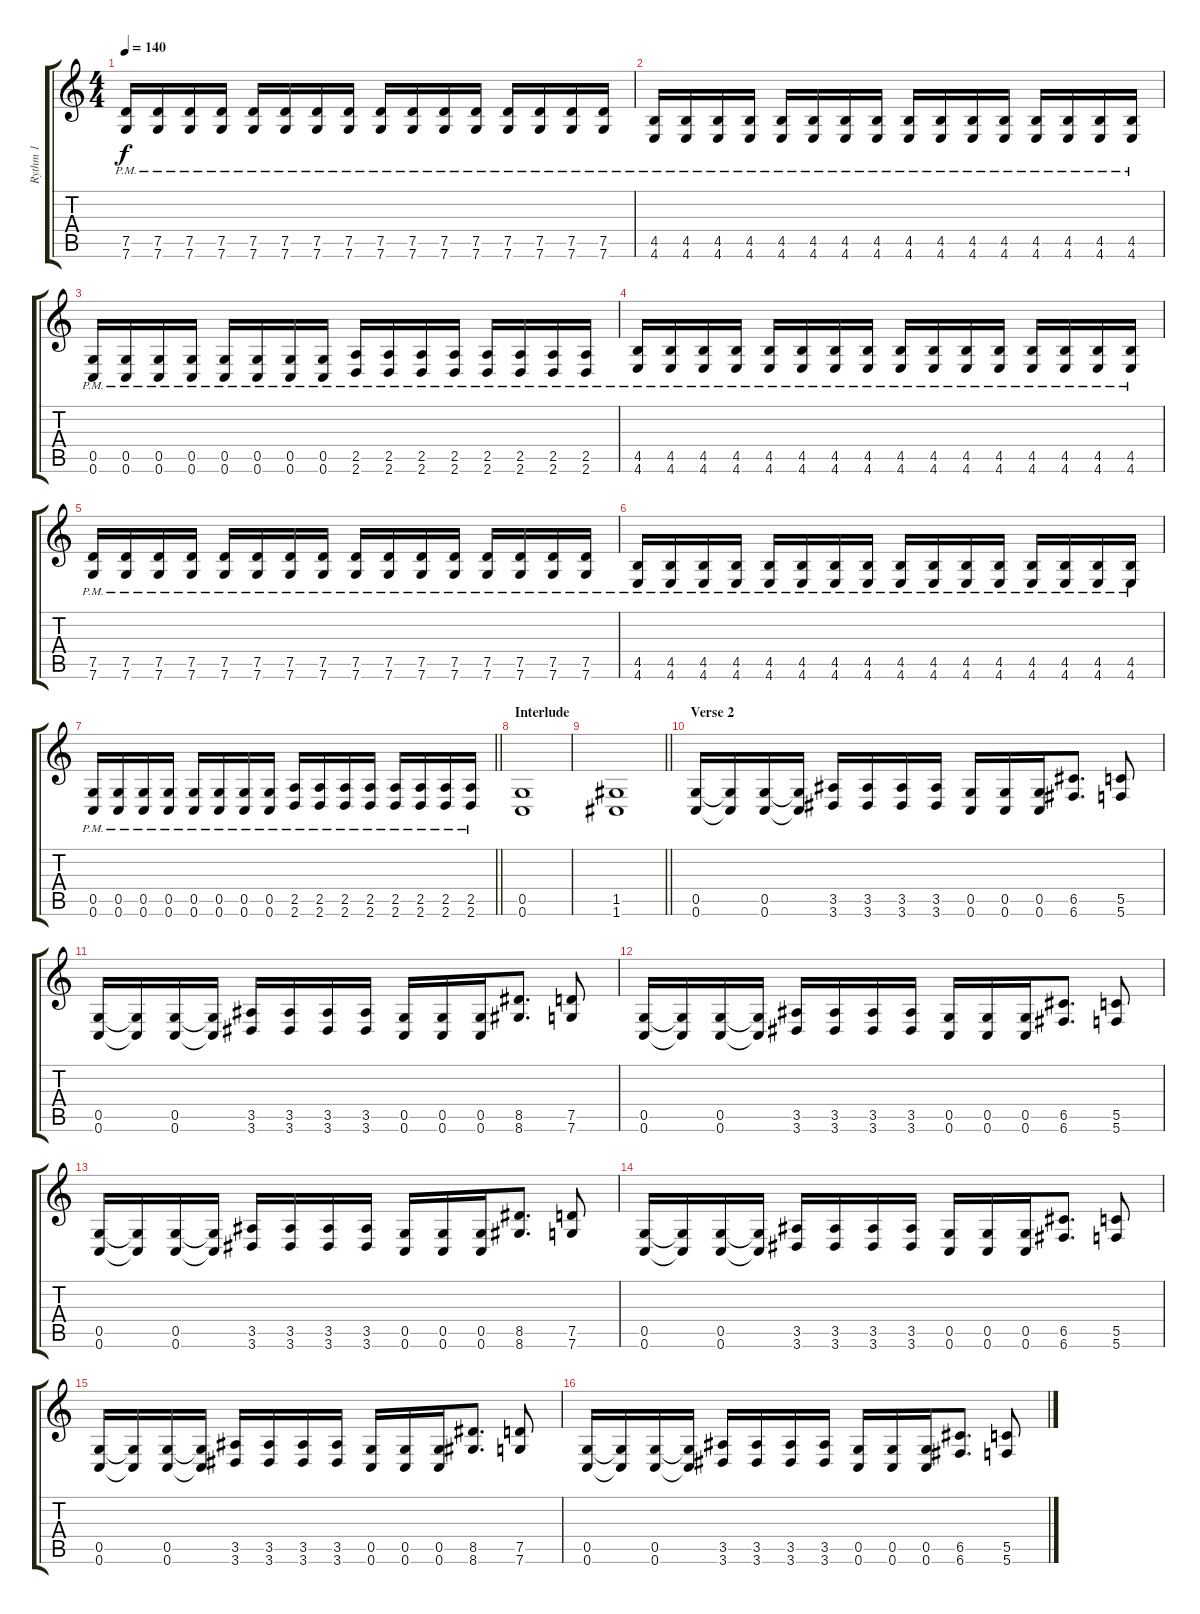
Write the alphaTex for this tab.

\track ("Rythm 1" "Rythm 1") {instrument distortionguitar}
\staff {score tabs}
\tuning (D4 A3 F3 C3 G2 C2) {hide}
\ts (4 4)
\tempo 140
\clef g2
\ks c
(7.5{pm} 7.6{pm}).16{dy f} (7.5{pm} 7.6{pm}).16 (7.5{pm} 7.6{pm}).16 (7.5{pm} 7.6{pm}).16 (7.5{pm} 7.6{pm}).16 (7.5{pm} 7.6{pm}).16 (7.5{pm} 7.6{pm}).16 (7.5{pm} 7.6{pm}).16 (7.5{pm} 7.6{pm}).16 (7.5{pm} 7.6{pm}).16 (7.5{pm} 7.6{pm}).16 (7.5{pm} 7.6{pm}).16 (7.5{pm} 7.6{pm}).16 (7.5{pm} 7.6{pm}).16 (7.5{pm} 7.6{pm}).16 (7.5{pm} 7.6{pm}).16 |
(4.5{pm} 4.6{pm}).16 (4.5{pm} 4.6{pm}).16 (4.5{pm} 4.6{pm}).16 (4.5{pm} 4.6{pm}).16 (4.5{pm} 4.6{pm}).16 (4.5{pm} 4.6{pm}).16 (4.5{pm} 4.6{pm}).16 (4.5{pm} 4.6{pm}).16 (4.5{pm} 4.6{pm}).16 (4.5{pm} 4.6{pm}).16 (4.5{pm} 4.6{pm}).16 (4.5{pm} 4.6{pm}).16 (4.5{pm} 4.6{pm}).16 (4.5{pm} 4.6{pm}).16 (4.5{pm} 4.6{pm}).16 (4.5{pm} 4.6{pm}).16 |
(0.5{pm} 0.6{pm}).16 (0.5{pm} 0.6{pm}).16 (0.5{pm} 0.6{pm}).16 (0.5{pm} 0.6{pm}).16 (0.5{pm} 0.6{pm}).16 (0.5{pm} 0.6{pm}).16 (0.5{pm} 0.6{pm}).16 (0.5{pm} 0.6{pm}).16 (2.5{pm} 2.6{pm}).16 (2.5{pm} 2.6{pm}).16 (2.5{pm} 2.6{pm}).16 (2.5{pm} 2.6{pm}).16 (2.5{pm} 2.6{pm}).16 (2.5{pm} 2.6{pm}).16 (2.5{pm} 2.6{pm}).16 (2.5{pm} 2.6{pm}).16 |
(4.5{pm} 4.6{pm}).16 (4.5{pm} 4.6{pm}).16 (4.5{pm} 4.6{pm}).16 (4.5{pm} 4.6{pm}).16 (4.5{pm} 4.6{pm}).16 (4.5{pm} 4.6{pm}).16 (4.5{pm} 4.6{pm}).16 (4.5{pm} 4.6{pm}).16 (4.5{pm} 4.6{pm}).16 (4.5{pm} 4.6{pm}).16 (4.5{pm} 4.6{pm}).16 (4.5{pm} 4.6{pm}).16 (4.5{pm} 4.6{pm}).16 (4.5{pm} 4.6{pm}).16 (4.5{pm} 4.6{pm}).16 (4.5{pm} 4.6{pm}).16 |
(7.5{pm} 7.6{pm}).16 (7.5{pm} 7.6{pm}).16 (7.5{pm} 7.6{pm}).16 (7.5{pm} 7.6{pm}).16 (7.5{pm} 7.6{pm}).16 (7.5{pm} 7.6{pm}).16 (7.5{pm} 7.6{pm}).16 (7.5{pm} 7.6{pm}).16 (7.5{pm} 7.6{pm}).16 (7.5{pm} 7.6{pm}).16 (7.5{pm} 7.6{pm}).16 (7.5{pm} 7.6{pm}).16 (7.5{pm} 7.6{pm}).16 (7.5{pm} 7.6{pm}).16 (7.5{pm} 7.6{pm}).16 (7.5{pm} 7.6{pm}).16 |
(4.5{pm} 4.6{pm}).16 (4.5{pm} 4.6{pm}).16 (4.5{pm} 4.6{pm}).16 (4.5{pm} 4.6{pm}).16 (4.5{pm} 4.6{pm}).16 (4.5{pm} 4.6{pm}).16 (4.5{pm} 4.6{pm}).16 (4.5{pm} 4.6{pm}).16 (4.5{pm} 4.6{pm}).16 (4.5{pm} 4.6{pm}).16 (4.5{pm} 4.6{pm}).16 (4.5{pm} 4.6{pm}).16 (4.5{pm} 4.6{pm}).16 (4.5{pm} 4.6{pm}).16 (4.5{pm} 4.6{pm}).16 (4.5{pm} 4.6{pm}).16 |
\barLineRight lightlight
(0.5{pm} 0.6{pm}).16 (0.5{pm} 0.6{pm}).16 (0.5{pm} 0.6{pm}).16 (0.5{pm} 0.6{pm}).16 (0.5{pm} 0.6{pm}).16 (0.5{pm} 0.6{pm}).16 (0.5{pm} 0.6{pm}).16 (0.5{pm} 0.6{pm}).16 (2.5{pm} 2.6{pm}).16 (2.5{pm} 2.6{pm}).16 (2.5{pm} 2.6{pm}).16 (2.5{pm} 2.6{pm}).16 (2.5{pm} 2.6{pm}).16 (2.5{pm} 2.6{pm}).16 (2.5{pm} 2.6{pm}).16 (2.5{pm} 2.6{pm}).16 |
\section ("" "Interlude")
(0.5 0.6).1 |
\barLineRight lightlight
(1.5 1.6).1 |
\section ("" "Verse 2")
(0.5 0.6).16 (0.5{t} 0.6{t}).16 (0.5 0.6).16 (0.5{t} 0.6{t}).16 (3.5 3.6).16 (3.5 3.6).16 (3.5 3.6).16 (3.5 3.6).16 (0.5 0.6).16 (0.5 0.6).16 (0.5 0.6).16 (6.5 6.6).8{d} (5.5 5.6).8 |
(0.5 0.6).16 (0.5{t} 0.6{t}).16 (0.5 0.6).16 (0.5{t} 0.6{t}).16 (3.5 3.6).16 (3.5 3.6).16 (3.5 3.6).16 (3.5 3.6).16 (0.5 0.6).16 (0.5 0.6).16 (0.5 0.6).16 (8.5 8.6).8{d} (7.5 7.6).8 |
(0.5 0.6).16 (0.5{t} 0.6{t}).16 (0.5 0.6).16 (0.5{t} 0.6{t}).16 (3.5 3.6).16 (3.5 3.6).16 (3.5 3.6).16 (3.5 3.6).16 (0.5 0.6).16 (0.5 0.6).16 (0.5 0.6).16 (6.5 6.6).8{d} (5.5 5.6).8 |
(0.5 0.6).16 (0.5{t} 0.6{t}).16 (0.5 0.6).16 (0.5{t} 0.6{t}).16 (3.5 3.6).16 (3.5 3.6).16 (3.5 3.6).16 (3.5 3.6).16 (0.5 0.6).16 (0.5 0.6).16 (0.5 0.6).16 (8.5 8.6).8{d} (7.5 7.6).8 |
(0.5 0.6).16 (0.5{t} 0.6{t}).16 (0.5 0.6).16 (0.5{t} 0.6{t}).16 (3.5 3.6).16 (3.5 3.6).16 (3.5 3.6).16 (3.5 3.6).16 (0.5 0.6).16 (0.5 0.6).16 (0.5 0.6).16 (6.5 6.6).8{d} (5.5 5.6).8 |
(0.5 0.6).16 (0.5{t} 0.6{t}).16 (0.5 0.6).16 (0.5{t} 0.6{t}).16 (3.5 3.6).16 (3.5 3.6).16 (3.5 3.6).16 (3.5 3.6).16 (0.5 0.6).16 (0.5 0.6).16 (0.5 0.6).16 (8.5 8.6).8{d} (7.5 7.6).8 |
(0.5 0.6).16 (0.5{t} 0.6{t}).16 (0.5 0.6).16 (0.5{t} 0.6{t}).16 (3.5 3.6).16 (3.5 3.6).16 (3.5 3.6).16 (3.5 3.6).16 (0.5 0.6).16 (0.5 0.6).16 (0.5 0.6).16 (6.5 6.6).8{d} (5.5 5.6).8
